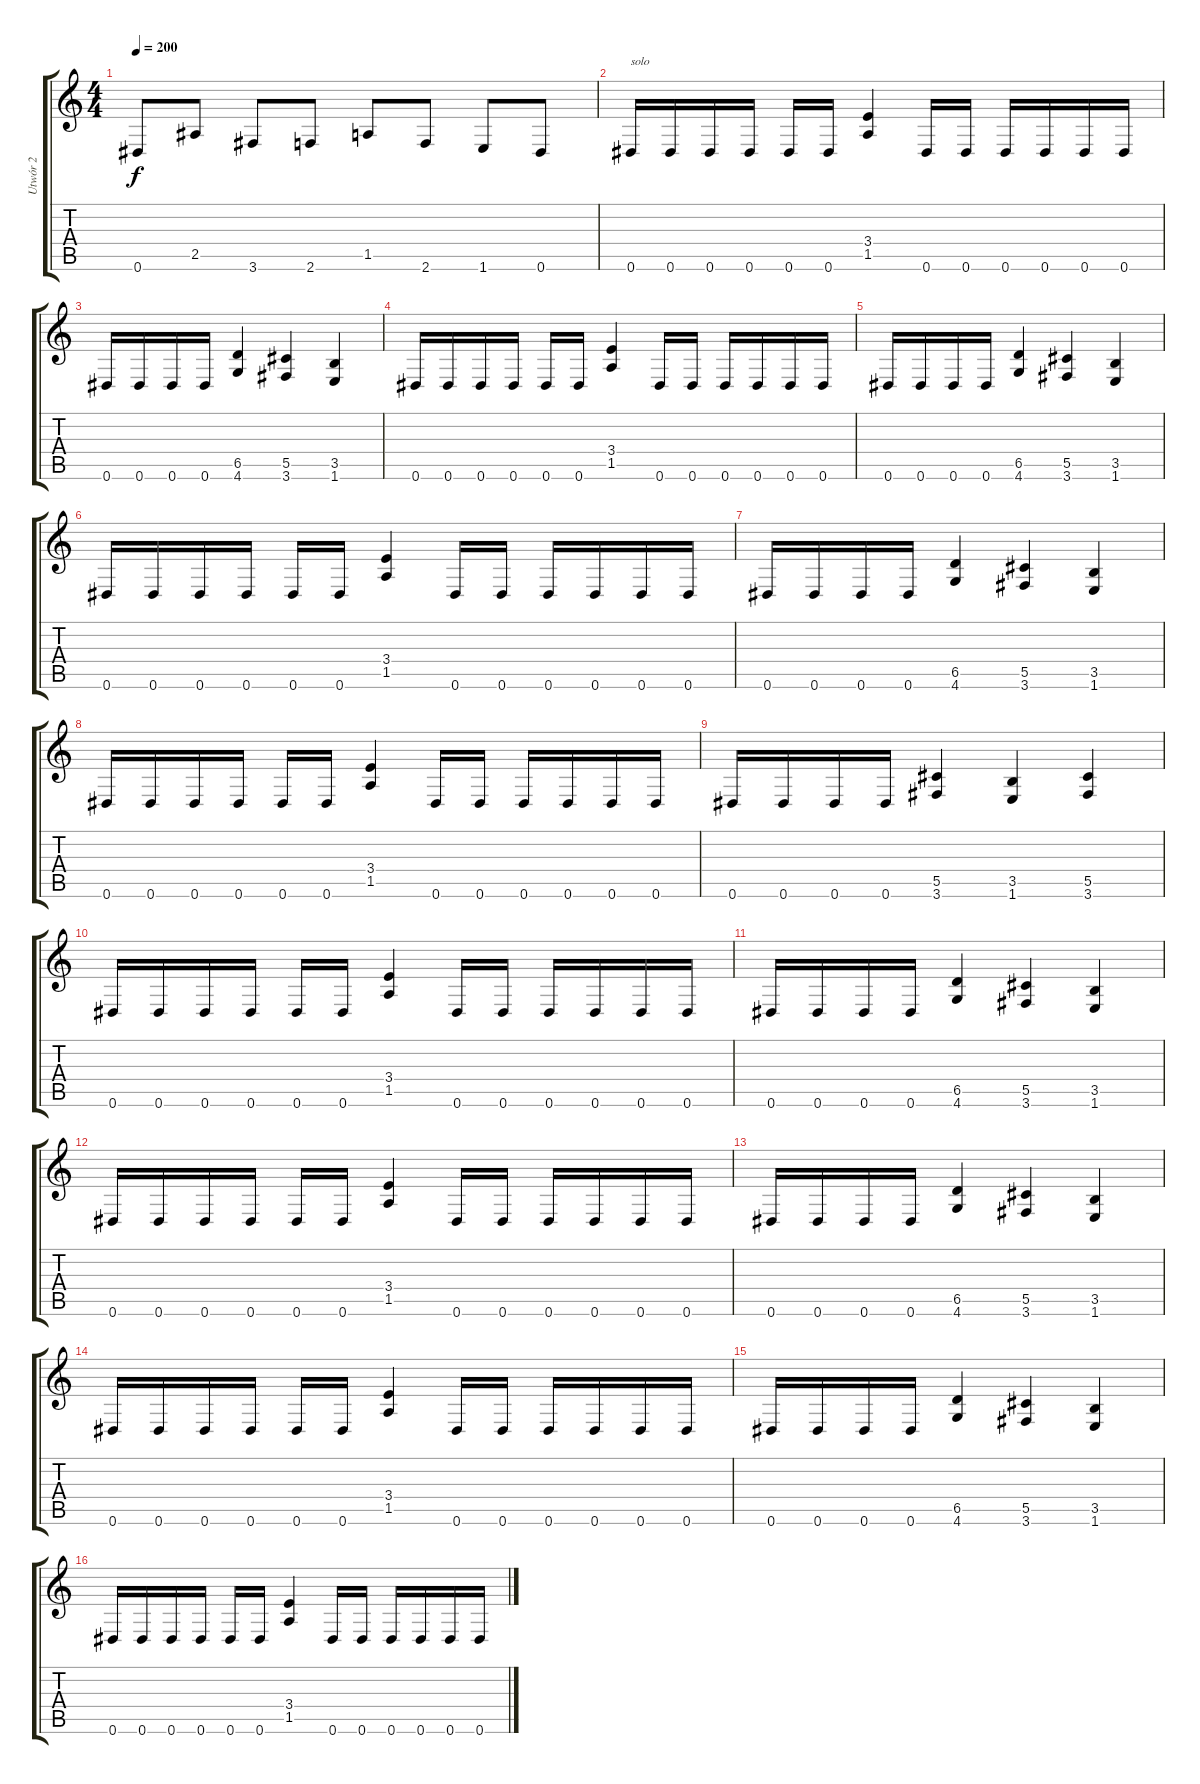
\track ("Utwór 2" "Utwór 2") {instrument overdrivenguitar}
\staff {score tabs}
\tuning (Eb4 Bb3 Gb3 Db3 Ab2 Eb2) {hide}
\ts (4 4)
\tempo 200
\clef g2
\ks c
0.6.8{dy f} 2.5.8 3.6.8 2.6.8 1.5.8 2.6.8 1.6.8 0.6.8 |
0.6.16{txt "solo"} 0.6.16 0.6.16 0.6.16 0.6.16 0.6.16 (3.4 1.5).4 0.6.16 0.6.16 0.6.16 0.6.16 0.6.16 0.6.16 |
0.6.16 0.6.16 0.6.16 0.6.16 (6.5 4.6).4 (5.5 3.6).4 (3.5 1.6).4 |
0.6.16 0.6.16 0.6.16 0.6.16 0.6.16 0.6.16 (3.4 1.5).4 0.6.16 0.6.16 0.6.16 0.6.16 0.6.16 0.6.16 |
0.6.16 0.6.16 0.6.16 0.6.16 (6.5 4.6).4 (5.5 3.6).4 (3.5 1.6).4 |
0.6.16 0.6.16 0.6.16 0.6.16 0.6.16 0.6.16 (3.4 1.5).4 0.6.16 0.6.16 0.6.16 0.6.16 0.6.16 0.6.16 |
0.6.16 0.6.16 0.6.16 0.6.16 (6.5 4.6).4 (5.5 3.6).4 (3.5 1.6).4 |
0.6.16 0.6.16 0.6.16 0.6.16 0.6.16 0.6.16 (3.4 1.5).4 0.6.16 0.6.16 0.6.16 0.6.16 0.6.16 0.6.16 |
0.6.16 0.6.16 0.6.16 0.6.16 (5.5 3.6).4 (3.5 1.6).4 (5.5 3.6).4 |
0.6.16 0.6.16 0.6.16 0.6.16 0.6.16 0.6.16 (3.4 1.5).4 0.6.16 0.6.16 0.6.16 0.6.16 0.6.16 0.6.16 |
0.6.16 0.6.16 0.6.16 0.6.16 (6.5 4.6).4 (5.5 3.6).4 (3.5 1.6).4 |
0.6.16 0.6.16 0.6.16 0.6.16 0.6.16 0.6.16 (3.4 1.5).4 0.6.16 0.6.16 0.6.16 0.6.16 0.6.16 0.6.16 |
0.6.16 0.6.16 0.6.16 0.6.16 (6.5 4.6).4 (5.5 3.6).4 (3.5 1.6).4 |
0.6.16 0.6.16 0.6.16 0.6.16 0.6.16 0.6.16 (3.4 1.5).4 0.6.16 0.6.16 0.6.16 0.6.16 0.6.16 0.6.16 |
0.6.16 0.6.16 0.6.16 0.6.16 (6.5 4.6).4 (5.5 3.6).4 (3.5 1.6).4 |
0.6.16 0.6.16 0.6.16 0.6.16 0.6.16 0.6.16 (3.4 1.5).4 0.6.16 0.6.16 0.6.16 0.6.16 0.6.16 0.6.16
